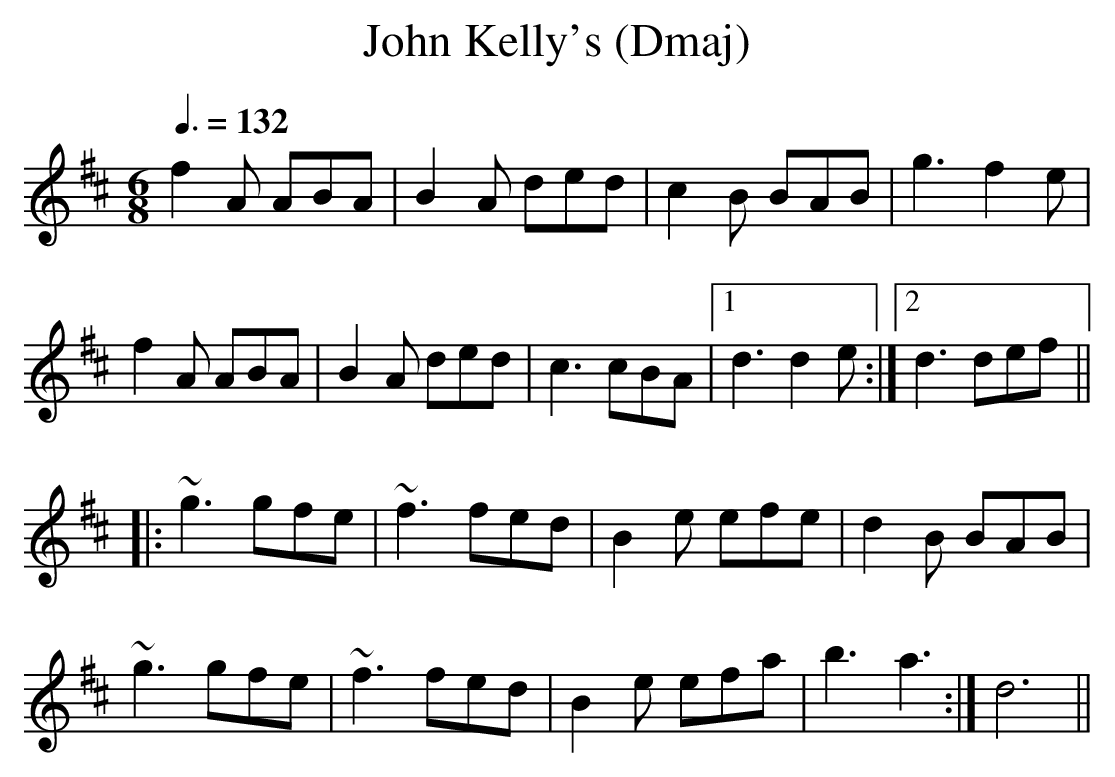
X:1
T:John Kelly's (Dmaj)
Q:3/8=132
M:6/8
L:1/8
K:Dmaj
f2A ABA|B2A ded|c2B BAB|g3 f2e|
f2A ABA|B2A ded|c3 cBA|1d3 d2e:|2d3 def||
|:~g3 gfe|~f3 fed|B2e efe|d2B BAB|
~g3 gfe|~f3 fed|B2e efa|b3 a3:|d6||
